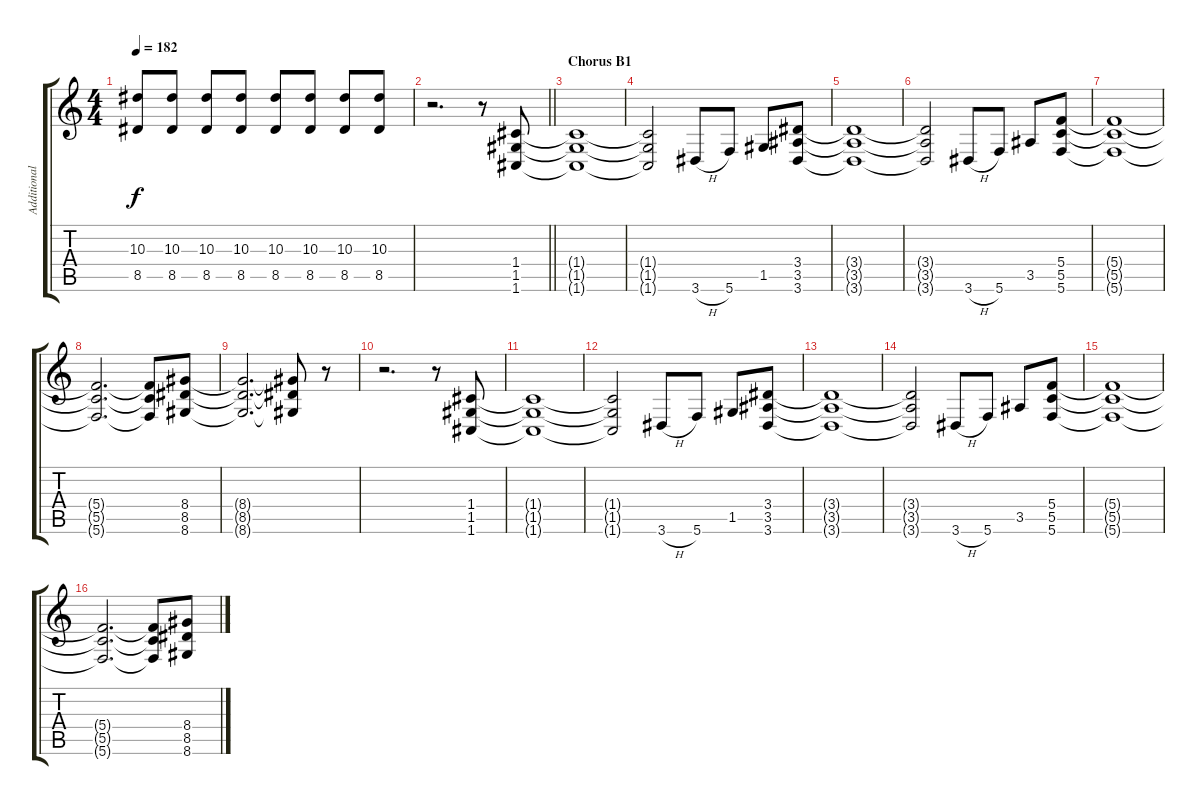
\track ("Additional Guitar 1" "Additional") {instrument distortionguitar}
\staff {score tabs}
\tuning (D4 A3 F3 C3 G2 C2) {hide}
\ts (4 4)
\tempo 182
\clef g2
\ks c
(10.3{t} 8.5{t}).8{dy f} (10.3 8.5).8 (10.3 8.5).8 (10.3 8.5).8 (10.3 8.5).8 (10.3 8.5).8 (10.3 8.5).8 (10.3 8.5).8 |
\barLineRight lightlight
r.2{d} r.8 (1.4 1.5 1.6).8 |
\section ("" "Chorus B1")
(1.4{t} 1.5{t} 1.6{t}).1 |
(1.4{t} 1.5{t} 1.6{t}).2 3.6{h}.8 5.6.8 1.5.8 (3.4 3.5 3.6).8 |
(3.4{t} 3.5{t} 3.6{t}).1 |
(3.4{t} 3.5{t} 3.6{t}).2 3.6{h}.8 5.6.8 3.5.8 (5.4 5.5 5.6).8 |
(5.4{t} 5.5{t} 5.6{t}).1 |
(5.4{t} 5.5{t} 5.6{t}).2{d} (5.4{t} 5.5{t} 5.6{t}).8 (8.4 8.5 8.6).8 |
(8.4{t} 8.5{t} 8.6{t}).2{d} (8.4{t} 8.5{t} 8.6{t}).8 r.8 |
r.2{d} r.8 (1.4 1.5 1.6).8 |
(1.4{t} 1.5{t} 1.6{t}).1 |
(1.4{t} 1.5{t} 1.6{t}).2 3.6{h}.8 5.6.8 1.5.8 (3.4 3.5 3.6).8 |
(3.4{t} 3.5{t} 3.6{t}).1 |
(3.4{t} 3.5{t} 3.6{t}).2 3.6{h}.8 5.6.8 3.5.8 (5.4 5.5 5.6).8 |
(5.4{t} 5.5{t} 5.6{t}).1 |
(5.4{t} 5.5{t} 5.6{t}).2{d} (5.4{t} 5.5{t} 5.6{t}).8 (8.4 8.5 8.6).8
